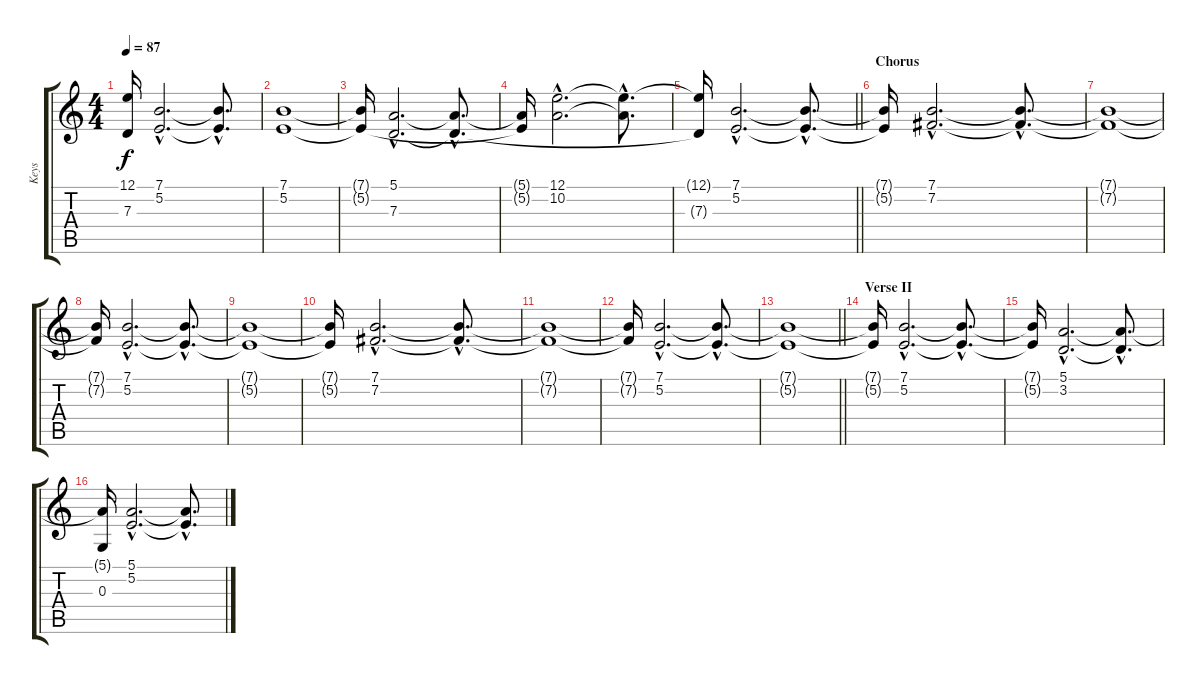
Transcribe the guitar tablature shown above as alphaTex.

\track ("Keys" "Keys") {instrument pad8sweep}
\staff {score tabs}
\tuning (E4 B3 G3 D3 A2 E2) {hide}
\ts (4 4)
\tempo 87
\clef g2
\ks c
(12.1{t} 7.3{t}).16{dy f} (7.1{hac} 5.2{hac}).2{d} (7.1{hac t} 5.2{hac t}).8{d} |
(7.1 5.2).1 |
(7.1{t} 5.2{t}).16 (5.1{hac} 7.3{hac}).2{d} (5.1{hac t} 7.3{hac t}).8{d} |
(5.1{t} 5.2{t}).16 (12.1{hac} 10.2{hac}).2{d} (12.1{hac t} 10.2{hac t}).8{d} |
\barLineRight lightlight
(12.1{t} 7.3{t}).16 (7.1{hac} 5.2{hac}).2{d} (7.1{hac t} 5.2{hac t}).8{d} |
\section ("" "Chorus")
(7.1{t} 5.2{t}).16 (7.1{hac} 7.2{hac}).2{d} (7.1{hac t} 7.2{hac t}).8{d} |
(7.1{t} 7.2{t}).1 |
(7.1{t} 7.2{t}).16 (7.1{hac} 5.2{hac}).2{d} (7.1{hac t} 5.2{hac t}).8{d} |
(7.1{t} 5.2{t}).1 |
(7.1{t} 5.2{t}).16 (7.1{hac} 7.2{hac}).2{d} (7.1{hac t} 7.2{hac t}).8{d} |
(7.1{t} 7.2{t}).1 |
(7.1{t} 7.2{t}).16 (7.1{hac} 5.2{hac}).2{d} (7.1{hac t} 5.2{hac t}).8{d} |
\barLineRight lightlight
(7.1{t} 5.2{t}).1 |
\section ("" "Verse II")
(7.1{t} 5.2{t}).16 (7.1{hac} 5.2{hac}).2{d} (7.1{hac t} 5.2{hac t}).8{d} |
(7.1{t} 5.2{t}).16 (5.1{hac} 3.2{hac}).2{d} (5.1{hac t} 3.2{hac t}).8{d} |
(5.1{t} 0.3).16 (5.1{hac} 5.2{hac}).2{d} (5.1{hac t} 5.2{hac t}).8{d}
